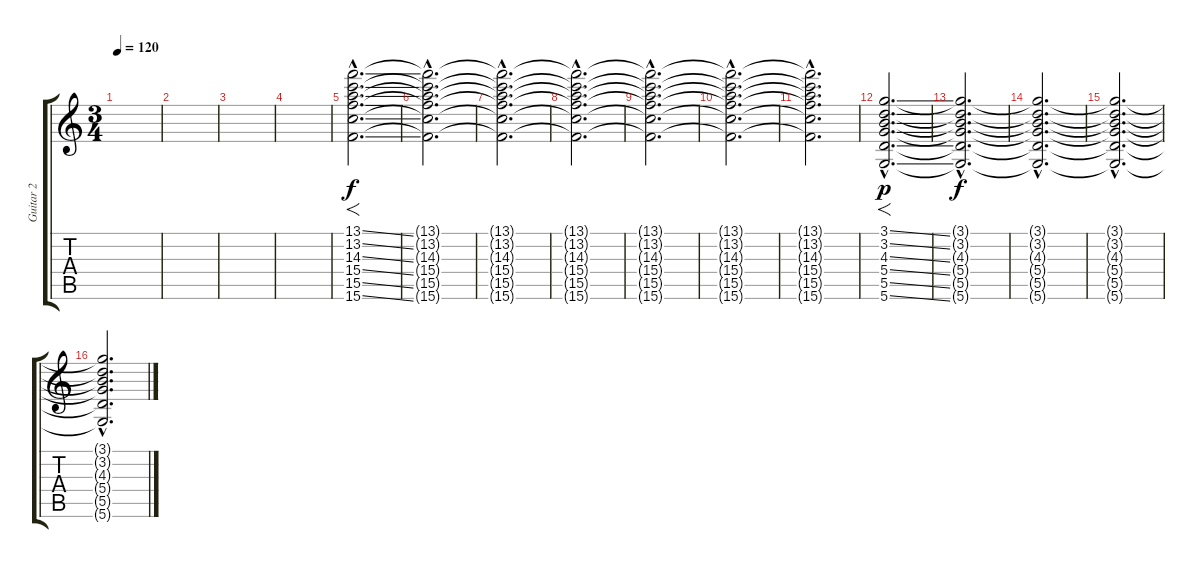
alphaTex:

\track ("Guitar 2" "Guitar 2") {instrument distortionguitar}
\staff {score tabs}
\tuning (E4 B3 G3 D3 A2 D2) {hide}
\ts (3 4)
\tempo 120
\clef g2
\ks c
|
|
|
|
(13.1{ss hac} 13.2{ss hac} 14.3{ss hac} 15.4{ss hac} 15.5{ss hac} 15.6{ss hac}).2{f d} |
(13.1{hac t} 13.2{hac t} 14.3{hac t} 15.4{hac t} 15.5{hac t} 15.6{hac t}).2{d dy f} |
(13.1{hac t} 13.2{hac t} 14.3{hac t} 15.4{hac t} 15.5{hac t} 15.6{hac t}).2{d} |
(13.1{hac t} 13.2{hac t} 14.3{hac t} 15.4{hac t} 15.5{hac t} 15.6{hac t}).2{d} |
(13.1{hac t} 13.2{hac t} 14.3{hac t} 15.4{hac t} 15.5{hac t} 15.6{hac t}).2{d} |
(13.1{hac t} 13.2{hac t} 14.3{hac t} 15.4{hac t} 15.5{hac t} 15.6{hac t}).2{d} |
(13.1{hac t} 13.2{hac t} 14.3{hac t} 15.4{hac t} 15.5{hac t} 15.6{hac t}).2{d} |
(3.1{ss hac} 3.2{ss hac} 4.3{ss hac} 5.4{ss hac} 5.5{ss hac} 5.6{ss hac}).2{f d dy p} |
(3.1{hac t} 3.2{hac t} 4.3{hac t} 5.4{hac t} 5.5{hac t} 5.6{hac t}).2{d dy f} |
(3.1{hac t} 3.2{hac t} 4.3{hac t} 5.4{hac t} 5.5{hac t} 5.6{hac t}).2{d} |
(3.1{hac t} 3.2{hac t} 4.3{hac t} 5.4{hac t} 5.5{hac t} 5.6{hac t}).2{d} |
(3.1{hac t} 3.2{hac t} 4.3{hac t} 5.4{hac t} 5.5{hac t} 5.6{hac t}).2{d}
